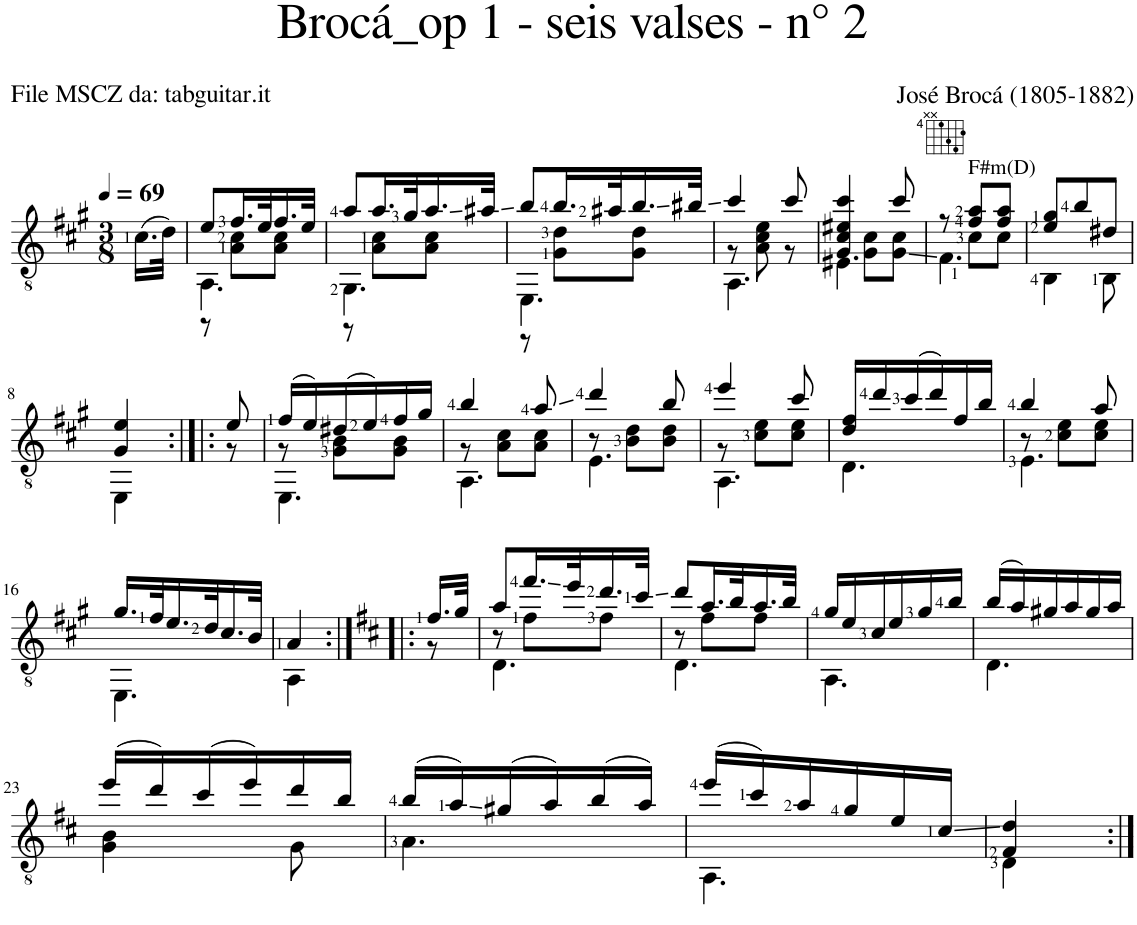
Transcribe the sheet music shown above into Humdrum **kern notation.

**kern
*part1
*staff1
*I"Guitar
*I'Guit.
*clefGv2
*k[f#c#g#]
*M3/8
*MM69
=
(16.c#\LL
32d\JJk)
=1
*^
*	*^
8e/L	4.AA\	8r
16.f#/L	.	8A\ 8c#\L
32e/K	.	.
16.f#/	.	8A\ 8c#\J
32e/JJk	.	.
=2	=2	=2
8a/L	4.GG#\	8r
16.a/L	.	8A\ 8c#\L
32g#/K	.	.
16.a/	.	8A\ 8c#\J
32a#X/JJk	.	.
=3	=3	=3
8b/L	4.EE\	8r
16.b/L	.	8G#\ 8d\L
32a#X/K	.	.
16.b/	.	8G#\ 8d\J
32b#X/JJk	.	.
=4	=4	=4
4cc#/	8r	4.AA\
.	8A\ 8c#\ 8e\	.
8cc#/	8r	.
=5	=5	=5
4G#/ 4c#/ 4e#X/ 4cc#/	8ryy	4.E#X\
.	8G#\ 8c#\L	.
8cc#/	8G#\ 8c#\J	.
=6	=6	=6
8r	8ryy	4.F#\
!LO:TX:a:t=F#m(D)	!	!
8f#/ 8a/L	8c#\L	.
8f#/ 8a/J	8c#\J	.
*	*v	*v
=7	=7
8e/ 8g#/L	4BB\
8b/	.
8d#X/J	8BB\
!!LO:LB:g=z	!!
=8	=8
4G#/ 4e/	4EE\
=9:|!|:	=9:|!|:
8e/	8r
=10	=10
*	*^
(16f#/LL	8r	4.EE\
16e/)	.	.
(16d#X/	8G#\ 8B\L	.
16e/)	.	.
16f#/	8G#\ 8B\J	.
16g#/JJ	.	.
=11	=11	=11
4b/	8r	4.AA\
.	8A\ 8c#\L	.
8a/	8A\ 8c#\J	.
=12	=12	=12
4dd/	8r	4.E\
.	8B\ 8d\L	.
8b/	8B\ 8d\J	.
=13	=13	=13
4ee/	8r	4.AA\
.	8c#\ 8e\L	.
8cc#/	8c#\ 8e\J	.
*	*v	*v
=14	=14
16d/ 16f#/LL	4.D\
16dd/	.
(16cc#/	.
16dd/)	.
16f#/	.
16b/JJ	.
=15	=15
*	*^
4b/	8r	4.E\
.	8c#\ 8e\L	.
8a/	8c#\ 8e\J	.
*	*v	*v
!!LO:LB:g=z
=16	=16
16.g#/LL	4.EE\
32f#/K	.
16.e/	.
32d/K	.
16.c#/	.
32B/JJk	.
=17	=17
4A/	4AA\
=18:|!|:	=18:|!|:
*k[f#c#]	*
16.f#/LL	8r
32g/JJk	.
=19	=19
*	*^
8a/L	8r	4.D\
16.ff#/L	8f#\L	.
32ee/K	.	.
16.dd/	8f#\J	.
32cc#/JJk	.	.
=20	=20	=20
8dd/L	8r	4.D\
16.a/L	8f#\L	.
32b/K	.	.
16.a/	8f#\J	.
32b/JJk	.	.
*	*v	*v
=21	=21
16g/LL	4.AA\
16e/	.
16c#/	.
16e/	.
16g/	.
16b/JJ	.
=22	=22
(16b/LL	4.D\
16a/)	.
16g#X/	.
16a/	.
16g#/	.
16a/JJ	.
!!LO:LB:g=z	!!
=23	=23
(16ee/LL	4G\ 4B\
16dd/)	.
(16cc#/	.
16ee/)	.
16dd/	8G\
16b/JJ	.
=24	=24
(16b/LL	4.A\
16a/)	.
(16g#X/	.
16a/)	.
(16b/	.
16a/JJ)	.
=25	=25
(16ee/LL	4.AA\
16cc#/)	.
16a/	.
16g/	.
16e/	.
16c#/JJ	.
=26	=26
4F#/ 4d/	4D\
*v	*v
=:|!
*-
